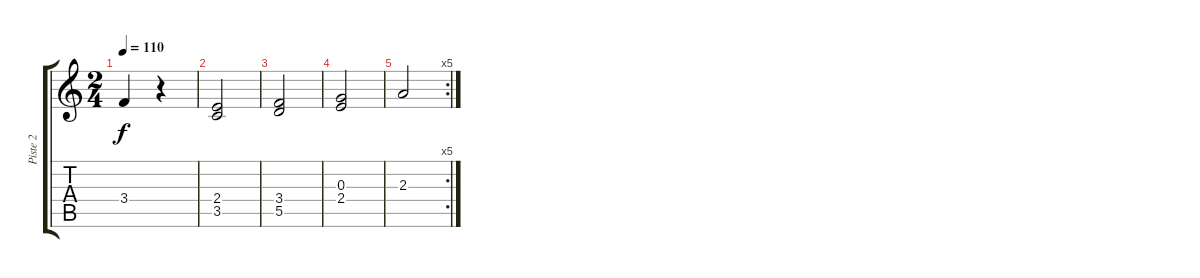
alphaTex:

\track ("Piste 2" "Piste 2") {instrument acousticguitarnylon}
\staff {score tabs}
\tuning (E4 B3 G3 D3 A2 E2) {hide}
\ts (2 4)
\tempo 110
\clef g2
\ks c
3.4.4{dy f} r.4 |
(2.4 3.5).2 |
(3.4 5.5).2 |
(0.3 2.4).2 |
\rc 5
2.3.2
